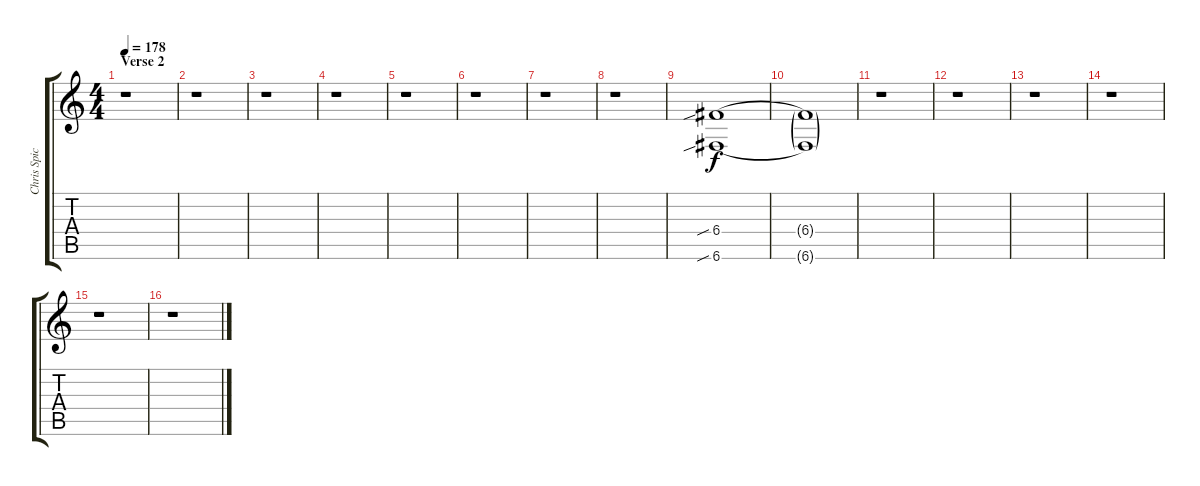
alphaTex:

\track ("Chris Spicuzza" "Chris Spic") {instrument lead4chiff}
\staff {score tabs}
\tuning (D5 A4 F4 C4 G3 C3) {hide}
\ts (4 4)
\section ("" "Verse 2")
\tempo 178
\clef g2
\ks c
r.1{dy f} |
r.1 |
r.1 |
r.1 |
r.1 |
r.1 |
r.1 |
r.1 |
(6.4{be (hold 0 0 60 0) sib} 6.6{be (hold 0 0 60 0) sib}).1 |
(6.4{t} 6.6{t}).1{volume 3} |
r.1 |
r.1 |
r.1 |
r.1 |
r.1 |
r.1
